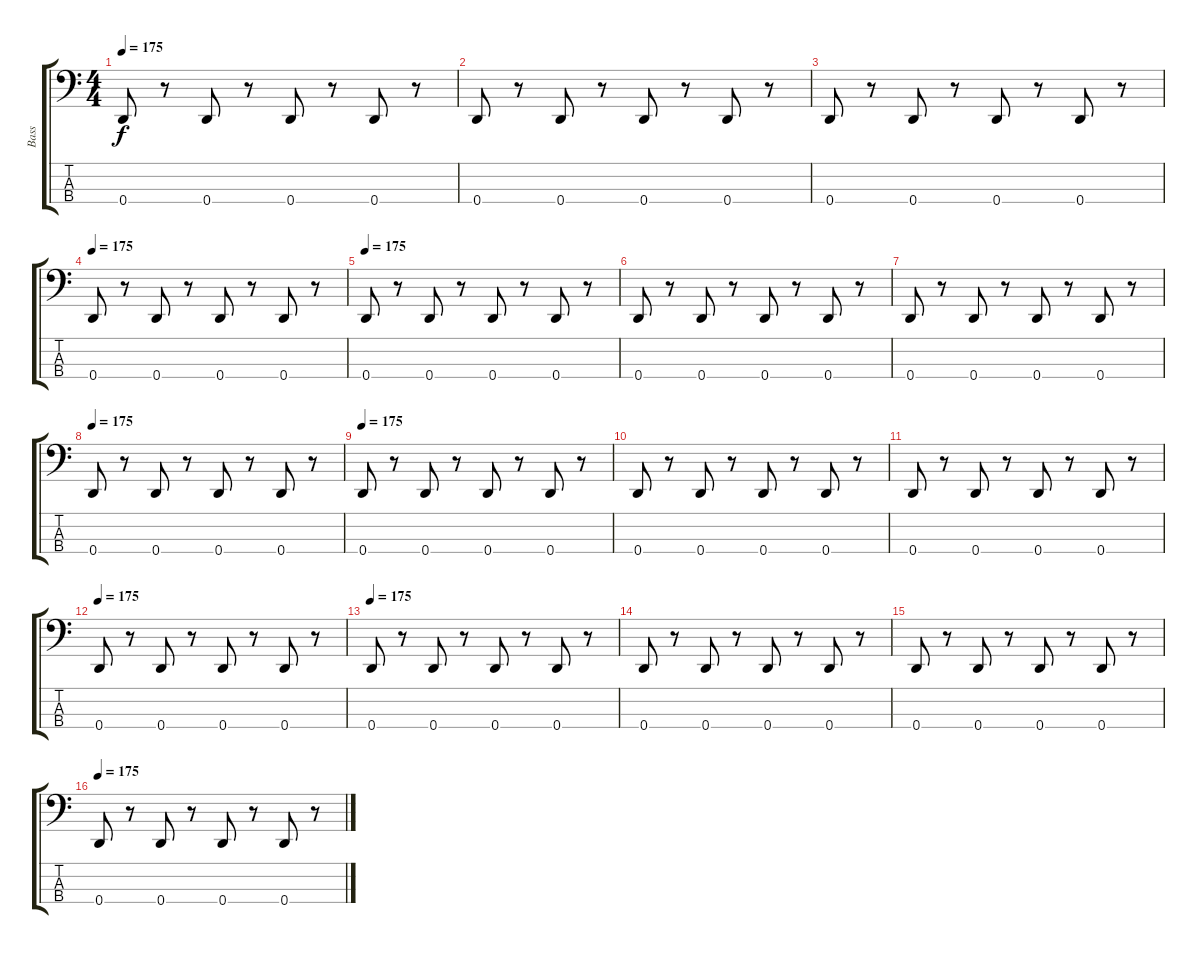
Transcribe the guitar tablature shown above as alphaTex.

\track ("Bass" "Bass") {instrument electricbassfinger}
\staff {score tabs}
\tuning (F2 C2 G1 D1) {hide}
\ts (4 4)
\tempo 175
\clef f4
\ks c
0.4.8{dy f} r.8 0.4.8 r.8 0.4.8 r.8 0.4.8 r.8 |
0.4.8 r.8 0.4.8 r.8 0.4.8 r.8 0.4.8 r.8 |
0.4.8 r.8 0.4.8 r.8 0.4.8 r.8 0.4.8 r.8 |
\tempo 175
0.4.8 r.8 0.4.8 r.8 0.4.8 r.8 0.4.8 r.8 |
\tempo 175
0.4.8 r.8 0.4.8 r.8 0.4.8 r.8 0.4.8 r.8 |
0.4.8 r.8 0.4.8 r.8 0.4.8 r.8 0.4.8 r.8 |
0.4.8 r.8 0.4.8 r.8 0.4.8 r.8 0.4.8 r.8 |
\tempo 175
0.4.8 r.8 0.4.8 r.8 0.4.8 r.8 0.4.8 r.8 |
\tempo 175
0.4.8 r.8 0.4.8 r.8 0.4.8 r.8 0.4.8 r.8 |
0.4.8 r.8 0.4.8 r.8 0.4.8 r.8 0.4.8 r.8 |
0.4.8 r.8 0.4.8 r.8 0.4.8 r.8 0.4.8 r.8 |
\tempo 175
0.4.8 r.8 0.4.8 r.8 0.4.8 r.8 0.4.8 r.8 |
\tempo 175
0.4.8 r.8 0.4.8 r.8 0.4.8 r.8 0.4.8 r.8 |
0.4.8 r.8 0.4.8 r.8 0.4.8 r.8 0.4.8 r.8 |
0.4.8 r.8 0.4.8 r.8 0.4.8 r.8 0.4.8 r.8 |
\tempo 175
0.4.8 r.8 0.4.8 r.8 0.4.8 r.8 0.4.8 r.8
